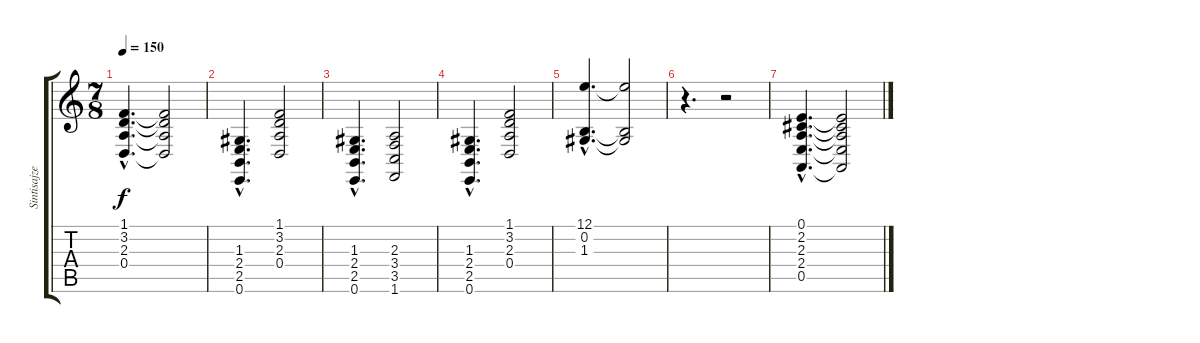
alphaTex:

\track ("Sintisajzer" "Sintisajze") {instrument drawbarorgan}
\staff {score tabs}
\tuning (E4 B3 G3 D3 A2 E2) {hide}
\ts (7 8)
\tempo 150
\clef g2
\ks c
(1.1{hac} 3.2{hac} 2.3{hac} 0.4{hac}).4{d dy f} (1.1{t} 3.2{t} 2.3{t} 0.4{t}).2 |
(1.3{hac} 2.4{hac} 2.5{hac} 0.6{hac}).4{d} (1.1 3.2 2.3 0.4).2 |
(1.3{hac} 2.4{hac} 2.5{hac} 0.6{hac}).4{d} (2.3 3.4 3.5 1.6).2 |
(1.3{hac} 2.4{hac} 2.5{hac} 0.6{hac}).4{d} (1.1 3.2 2.3 0.4).2 |
(12.1{hac} 0.2{hac} 1.3{hac}).4{d} (12.1{t} 0.2{t} 1.3{t}).2 |
r.4{d} r.2 |
(0.1{hac} 2.2{hac} 2.3{hac} 2.4{hac} 0.5{hac}).4{d} (0.1{t} 2.2{t} 2.3{t} 2.4{t} 0.5{t}).2
